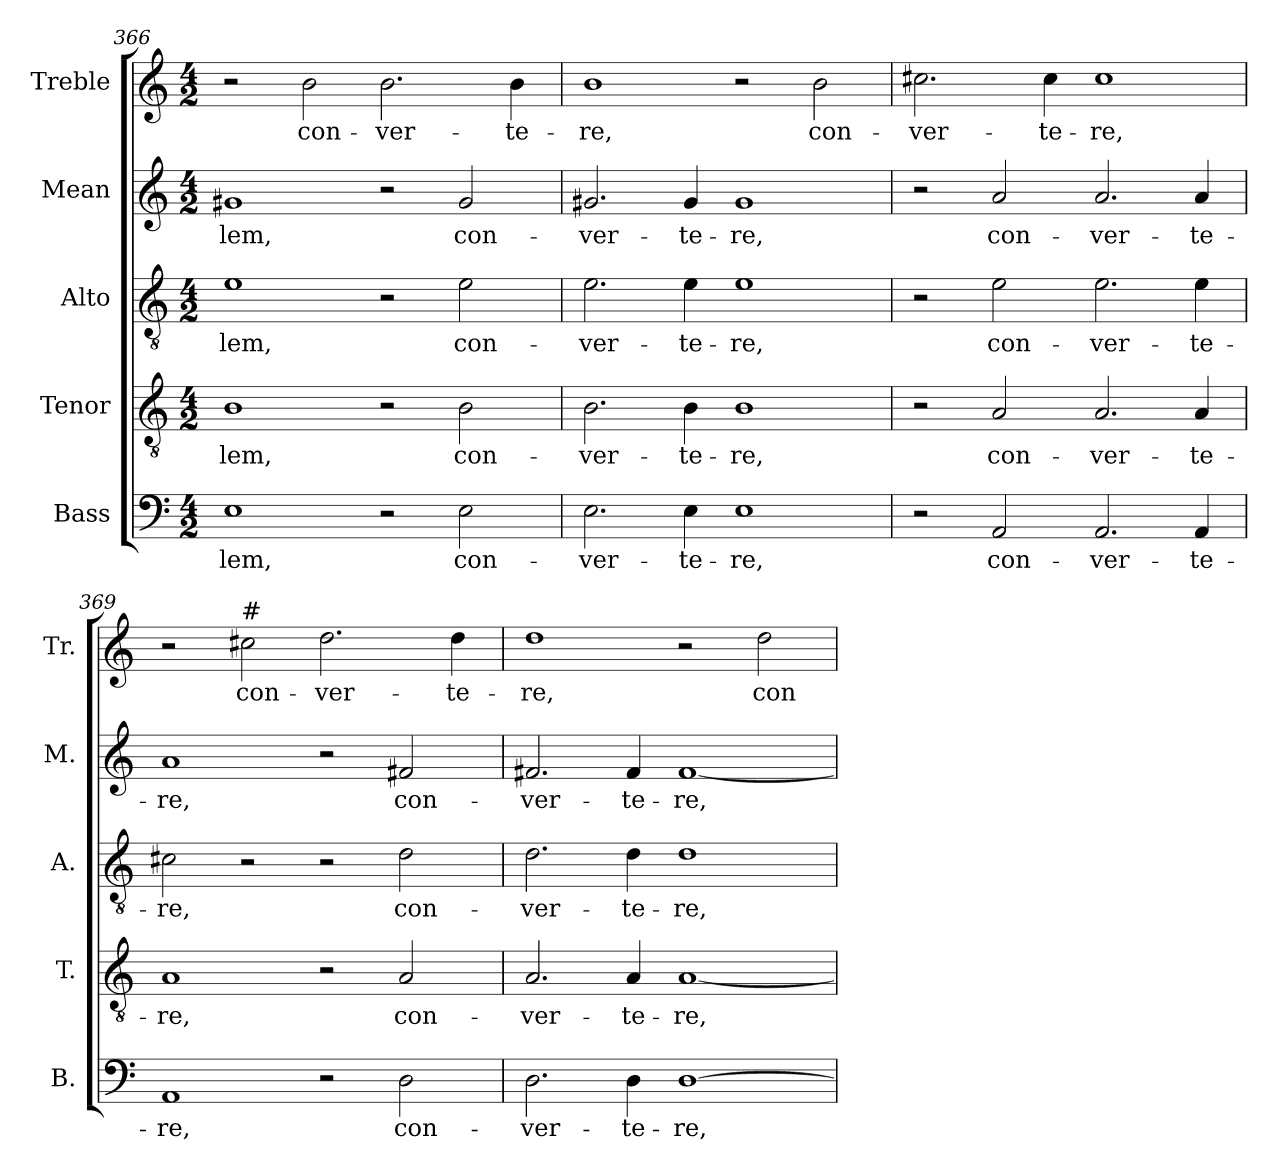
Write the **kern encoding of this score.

**kern	**text	**kern	**text	**kern	**text	**kern	**text	**kern	**text
*part5	*part5	*part4	*part4	*part3	*part3	*part2	*part2	*part1	*part1
*staff5	*staff5	*staff4	*staff4	*staff3	*staff3	*staff2	*staff2	*staff1	*staff1
*I"Bass	*	*I"Tenor	*	*I"Alto	*	*I"Mean	*	*I"Treble	*
*I'B.	*	*I'T.	*	*I'A.	*	*I'M.	*	*I'Tr.	*
*clefF4	*	*clefGv2	*	*clefGv2	*	*clefG2	*	*clefG2	*
*	*	*ITrd7c12	*	*ITrd7c12	*	*	*	*	*
*k[]	*	*k[]	*	*k[]	*	*k[]	*	*k[]	*
*C:	*	*C:	*	*C:	*	*C:	*	*C:	*
*M4/2	*	*M4/2	*	*M4/2	*	*M4/2	*	*M4/2	*
=366	=366	=366	=366	=366	=366	=366	=366	=366	=366
!	!LO:LY:b:color=#000000	!	!	!	!	!	!	!	!
!	!	!	!LO:LY:b:color=#000000	!	!	!	!	!	!
!	!	!	!	!	!LO:LY:b:color=#000000	!	!	!	!
!	!	!	!	!	!	!	!LO:LY:b:color=#000000	!	!
1Ei	-lem,	1BBi	-lem,	1Ei	-lem,	1g#Xi	-lem,	2r	.
!	!	!	!	!	!	!	!	!	!LO:LY:b:color=#000000
.	.	.	.	.	.	.	.	2bi\	con-
!	!	!	!	!	!	!	!	!	!LO:LY:b:color=#000000
2r	.	2r	.	2r	.	2r	.	2.bi\	-ver-
!	!LO:LY:b:color=#000000	!	!	!	!	!	!	!	!
!	!	!	!LO:LY:b:color=#000000	!	!	!	!	!	!
!	!	!	!	!	!LO:LY:b:color=#000000	!	!	!	!
!	!	!	!	!	!	!	!LO:LY:b:color=#000000	!	!
2Ei\	con-	2BBi\	con-	2Ei\	con-	2g#i/	con-	.	.
!	!	!	!	!	!	!	!	!	!LO:LY:b:color=#000000
.	.	.	.	.	.	.	.	4bi\	-te-
=367	=367	=367	=367	=367	=367	=367	=367	=367	=367
!	!LO:LY:b:color=#000000	!	!	!	!	!	!	!	!
!	!	!	!LO:LY:b:color=#000000	!	!	!	!	!	!
!	!	!	!	!	!LO:LY:b:color=#000000	!	!	!	!
!	!	!	!	!	!	!	!LO:LY:b:color=#000000	!	!
!	!	!	!	!	!	!	!	!	!LO:LY:b:color=#000000
2.Ei\	-ver-	2.BBi\	-ver-	2.Ei\	-ver-	2.g#Xi/	-ver-	1bi	-re,
!	!LO:LY:b:color=#000000	!	!	!	!	!	!	!	!
!	!	!	!LO:LY:b:color=#000000	!	!	!	!	!	!
!	!	!	!	!	!LO:LY:b:color=#000000	!	!	!	!
!	!	!	!	!	!	!	!LO:LY:b:color=#000000	!	!
4Ei\	-te-	4BBi\	-te-	4Ei\	-te-	4g#i/	-te-	.	.
!	!LO:LY:b:color=#000000	!	!	!	!	!	!	!	!
!	!	!	!LO:LY:b:color=#000000	!	!	!	!	!	!
!	!	!	!	!	!LO:LY:b:color=#000000	!	!	!	!
!	!	!	!	!	!	!	!LO:LY:b:color=#000000	!	!
1Ei	-re,	1BBi	-re,	1Ei	-re,	1g#i	-re,	2r	.
!	!	!	!	!	!	!	!	!	!LO:LY:b:color=#000000
.	.	.	.	.	.	.	.	2bi\	con-
=368	=368	=368	=368	=368	=368	=368	=368	=368	=368
!	!	!	!	!	!	!	!	!	!LO:LY:b:color=#000000
2r	.	2r	.	2r	.	2r	.	2.cc#Xi\	-ver-
!	!LO:LY:b:color=#000000	!	!	!	!	!	!	!	!
!	!	!	!LO:LY:b:color=#000000	!	!	!	!	!	!
!	!	!	!	!	!LO:LY:b:color=#000000	!	!	!	!
!	!	!	!	!	!	!	!LO:LY:b:color=#000000	!	!
2AAi/	con-	2AAi/	con-	2Ei\	con-	2ai/	con-	.	.
!	!	!	!	!	!	!	!	!	!LO:LY:b:color=#000000
.	.	.	.	.	.	.	.	4cc#i\	-te-
!	!LO:LY:b:color=#000000	!	!	!	!	!	!	!	!
!	!	!	!LO:LY:b:color=#000000	!	!	!	!	!	!
!	!	!	!	!	!LO:LY:b:color=#000000	!	!	!	!
!	!	!	!	!	!	!	!LO:LY:b:color=#000000	!	!
!	!	!	!	!	!	!	!	!	!LO:LY:b:color=#000000
2.AAi/	-ver-	2.AAi/	-ver-	2.Ei\	-ver-	2.ai/	-ver-	1cc#i	-re,
!	!LO:LY:b:color=#000000	!	!	!	!	!	!	!	!
!	!	!	!LO:LY:b:color=#000000	!	!	!	!	!	!
!	!	!	!	!	!LO:LY:b:color=#000000	!	!	!	!
!	!	!	!	!	!	!	!LO:LY:b:color=#000000	!	!
4AAi/	-te-	4AAi/	-te-	4Ei\	-te-	4ai/	-te-	.	.
=369	=369	=369	=369	=369	=369	=369	=369	=369	=369
!	!LO:LY:b:color=#000000	!	!	!	!	!	!	!	!
!	!	!	!LO:LY:b:color=#000000	!	!	!	!	!	!
!	!	!	!	!	!LO:LY:b:color=#000000	!	!	!	!
!	!	!	!	!	!	!	!LO:LY:b:color=#000000	!	!
1AAi	-re,	1AAi	-re,	2C#Xi\	-re,	1ai	-re,	2r	.
!	!	!	!	!	!	!	!	!LO:TX:t=#	!
!	!	!	!	!	!	!	!	!	!LO:LY:b:color=#000000
.	.	.	.	2r	.	.	.	2cc#i\	con-
!	!	!	!	!	!	!	!	!	!LO:LY:b:color=#000000
2r	.	2r	.	2r	.	2r	.	2.ddi\	-ver-
!	!LO:LY:b:color=#000000	!	!	!	!	!	!	!	!
!	!	!	!LO:LY:b:color=#000000	!	!	!	!	!	!
!	!	!	!	!	!LO:LY:b:color=#000000	!	!	!	!
!	!	!	!	!	!	!	!LO:LY:b:color=#000000	!	!
2Di\	con-	2AAi/	con-	2Di\	con-	2f#Xi/	con-	.	.
!	!	!	!	!	!	!	!	!	!LO:LY:b:color=#000000
.	.	.	.	.	.	.	.	4ddi\	-te-
=370	=370	=370	=370	=370	=370	=370	=370	=370	=370
!	!LO:LY:b:color=#000000	!	!	!	!	!	!	!	!
!	!	!	!LO:LY:b:color=#000000	!	!	!	!	!	!
!	!	!	!	!	!LO:LY:b:color=#000000	!	!	!	!
!	!	!	!	!	!	!	!LO:LY:b:color=#000000	!	!
!	!	!	!	!	!	!	!	!	!LO:LY:b:color=#000000
2.Di\	-ver-	2.AAi/	-ver-	2.Di\	-ver-	2.f#Xi/	-ver-	1ddi	-re,
!	!LO:LY:b:color=#000000	!	!	!	!	!	!	!	!
!	!	!	!LO:LY:b:color=#000000	!	!	!	!	!	!
!	!	!	!	!	!LO:LY:b:color=#000000	!	!	!	!
!	!	!	!	!	!	!	!LO:LY:b:color=#000000	!	!
4Di\	-te-	4AAi/	-te-	4Di\	-te-	4f#i/	-te-	.	.
!	!LO:LY:b:color=#000000	!	!	!	!	!	!	!	!
!	!	!	!LO:LY:b:color=#000000	!	!	!	!	!	!
!	!	!	!	!	!LO:LY:b:color=#000000	!	!	!	!
!	!	!	!	!	!	!	!LO:LY:b:color=#000000	!	!
[>1Di	-re,	[<1AAi	-re,	1Di	-re,	[<1f#i	-re,	2r	.
!	!	!	!	!	!	!	!	!	!LO:LY:b:color=#000000
.	.	.	.	.	.	.	.	2ddi\	con-
=	=	=	=	=	=	=	=	=	=
*-	*-	*-	*-	*-	*-	*-	*-	*-	*-
